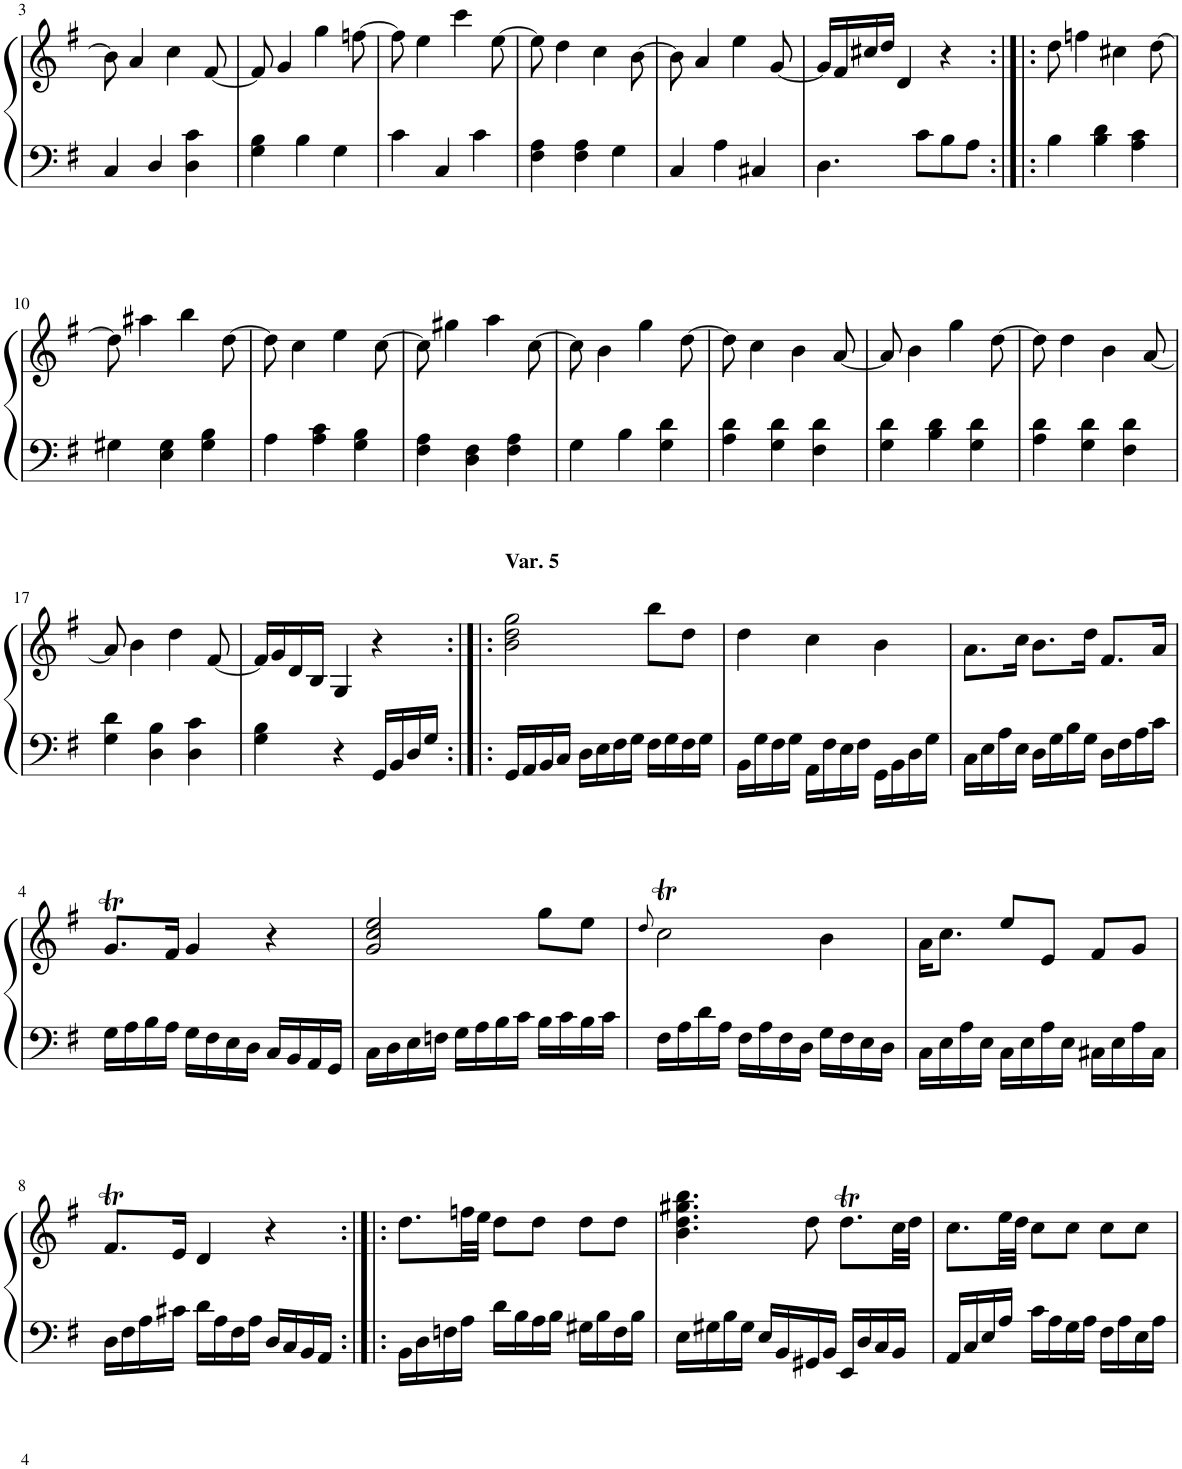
**kern	**kern
*part1	*part1
*staff2	*staff1
*I"Piano	*
*I'Pno.	*
!!LO:PB:g=z
*clefF4	*clefG2
*k[f#]	*k[f#]
*M3/4	*M3/4
=3	=3
4C/	8b\]
.	4a/
4D/	.
.	4cc\
4D\ 4c\	.
.	[8f#/
=4	=4
4G\ 4B\	8f#/]
.	4g/
4B\	.
.	4gg\
4G\	.
.	[8ffn\
=5	=5
4c\	8ff\]
.	4ee\
4C/	.
.	4ccc\
4c\	.
.	[8ee\
=6	=6
4F#\ 4A\	8ee\]
.	4dd\
4F#\ 4A\	.
.	4cc\
4G\	.
.	[8b\
=7	=7
4C/	8b\]
.	4a/
4A\	.
.	4ee\
4C#X/	.
.	[8g/
=8	=8
4.D\	16g/LL]
.	16f#/
.	16cc#X/
.	16dd/JJ
.	4d/
8c\L	.
8B\	4r
8A\J	.
=9:|!|:	=9:|!|:
4B\	8dd\
.	4ffn\
4B\ 4d\	.
.	4cc#X\
4A\ 4c\	.
.	[8dd\
!!LO:LB:g=z
=10	=10
4G#X\	8dd\]
.	4aa#X\
4E\ 4G#\	.
.	4bb\
4G#\ 4B\	.
.	[8dd\
=11	=11
4A\	8dd\]
.	4cc\
4A\ 4c\	.
.	4ee\
4G\ 4B\	.
.	[8cc\
=12	=12
4F#\ 4A\	8cc\]
.	4gg#X\
4D\ 4F#\	.
.	4aa\
4F#\ 4A\	.
.	[8cc\
=13	=13
4G\	8cc\]
.	4b\
4B\	.
.	4gg\
4G\ 4d\	.
.	[8dd\
=14	=14
4A\ 4d\	8dd\]
.	4cc\
4G\ 4d\	.
.	4b\
4F#\ 4d\	.
.	[8a/
=15	=15
4G\ 4d\	8a/]
.	4b\
4B\ 4d\	.
.	4gg\
4G\ 4d\	.
.	[8dd\
=16	=16
4A\ 4d\	8dd\]
.	4dd\
4G\ 4d\	.
.	4b\
4F#\ 4d\	.
.	[8a/
!!LO:LB:g=z
=17	=17
4G\ 4d\	8a/]
.	4b\
4D\ 4B\	.
.	4dd\
4D\ 4c\	.
.	[8f#/
=18	=18
4G\ 4B\	16f#/LL]
.	16g/
.	16d/
.	16B/JJ
4r	4G/
16GG/LL	4r
16BB/	.
16D/	.
16G/JJ	.
=1:|!|:	=1:|!|:
!	!LO:TX:a:B:t=Var. 5
16GG/LL	2b\ 2dd\ 2gg\
16AA/	.
16BB/	.
16C/JJ	.
16D\LL	.
16E\	.
16F#\	.
16G\JJ	.
16F#\LL	8bb\L
16G\	.
16F#\	8dd\J
16G\JJ	.
=2	=2
16BB\LL	4dd\
16G\	.
16F#\	.
16G\JJ	.
16AA\LL	4cc\
16F#\	.
16E\	.
16F#\JJ	.
16GG\LL	4b\
16BB\	.
16D\	.
16G\JJ	.
=3	=3
16C\LL	8.a\L
16E\	.
16A\	.
16E\JJ	16cc\Jk
16D\LL	8.b\L
16G\	.
16B\	.
16G\JJ	16dd\Jk
16D\LL	8.f#/L
16F#\	.
16A\	.
16c\JJ	16a/Jk
!!LO:LB:g=z
=4	=4
16G\LL	8.gT/L
16A\	.
16B\	.
16A\JJ	16f#/Jk
16G\LL	4g/
16F#\	.
16E\	.
16D\JJ	.
16C/LL	4r
16BB/	.
16AA/	.
16GG/JJ	.
=5	=5
16C\LL	2g/ 2cc/ 2ee/
16D\	.
16E\	.
16Fn\JJ	.
16G\LL	.
16A\	.
16B\	.
16c\JJ	.
16B\LL	8gg\L
16c\	.
16B\	8ee\J
16c\JJ	.
=6	=6
.	8qdd/
16F#\LL	2ccT\
16A\	.
16d\	.
16A\JJ	.
16F#\LL	.
16A\	.
16F#\	.
16D\JJ	.
16G\LL	4b\
16F#\	.
16E\	.
16D\JJ	.
=7	=7
16C\LL	16a\KL
16E\	8.cc\J
16A\	.
16E\JJ	.
16C\LL	8ee/L
16E\	.
16A\	8e/J
16E\JJ	.
16C#X\LL	8f#/L
16E\	.
16A\	8g/J
16C#\JJ	.
!!LO:LB:g=z
=8	=8
16D\LL	8.f#t/L
16F#\	.
16A\	.
16c#X\JJ	16e/Jk
16d\LL	4d/
16A\	.
16F#\	.
16A\JJ	.
16D/LL	4r
16C/	.
16BB/	.
16AA/JJ	.
=9:|!|:	=9:|!|:
16BB\LL	8.dd\L
16D\	.
16Fn\	.
16A\JJ	32ffn\LL
.	32ee\JJJ
16d\LL	8dd\L
16B\	.
16A\	8dd\J
16B\JJ	.
16G#X\LL	8dd\L
16B\	.
16F\	8dd\J
16B\JJ	.
=10	=10
16E\LL	4.b\ 4.dd\ 4.gg#X\ 4.bb\
16G#X\	.
16B\	.
16G#\JJ	.
16E/LL	.
16BB/	.
16GG#X/	8dd\
16BB/JJ	.
16EE/LL	8.ddT\L
16D/	.
16C/	.
16BB/JJ	32cc\LL
.	32dd\JJJ
=11	=11
16AA/LL	8.cc\L
16C/	.
16E/	.
16A/JJ	32ee\LL
.	32dd\JJJ
16c\LL	8cc\L
16A\	.
16G\	8cc\J
16A\JJ	.
16F#\LL	8cc\L
16A\	.
16E\	8cc\J
16A\JJ	.
=	=
*-	*-
